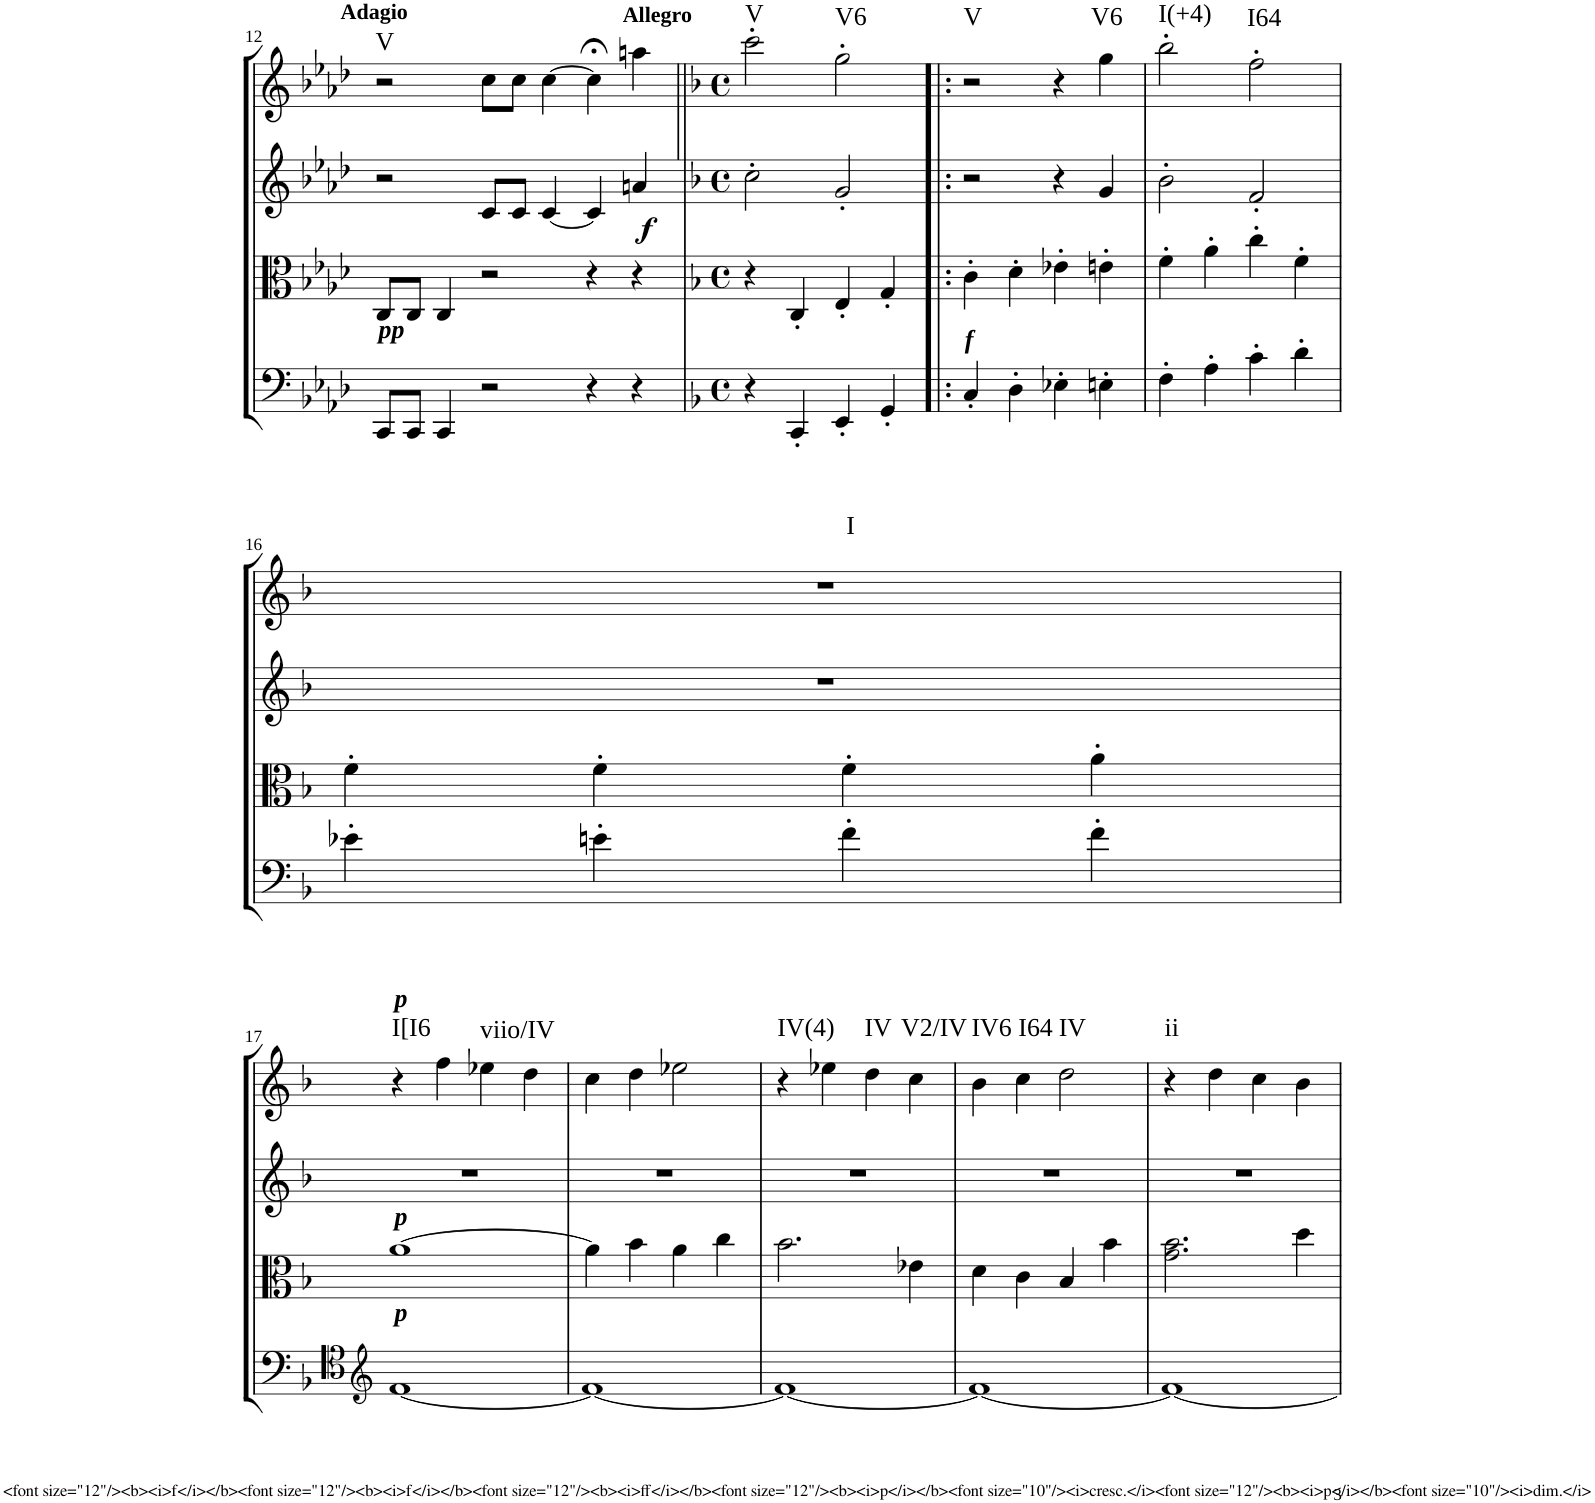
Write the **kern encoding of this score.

**kern	**kern	**kern	**dynam	**kern	**harte
*part4	*part3	*part2	*part2	*part1	*part1
*staff4	*staff3	*staff2	*staff2	*staff1	*
*I"Cello	*I"Viola	*I"2nd Violin	*	*I"1st Violin	*
*	*I'Vla	*I'Vln	*	*I'Vln	*
!!LO:PB:g=z
*clefF4	*clefC3	*clefG2	*	*clefG2	*
*k[b-e-a-d-]	*k[b-e-a-d-]	*k[b-e-a-d-]	*	*k[b-e-a-d-]	*
*A-:	*A-:	*A-:	*	*A-:	*
*M3/2	*M3/2	*M3/2	*	*M3/2	*
=12	=12	=12	=12	=12	=12
!	!	!	!	!LO:TX:a:B:t=Adagio	!
!LO:TX:a:Bi:t=pp	!	!	!	!	!LO:H:kt=V
8CC/L	8C/L	2r	.	2r	N
8CC/J	8C/J	.	.	.	.
4CC/	4C/	.	.	.	.
2r	2r	8c/L	.	8cc\L	.
.	.	8c/J	.	8cc\J	.
.	.	[4c/	.	[4cc\	.
4r	4r	4c/]	.	4cc;<\]	.
!	!	!	!	!LO:TX:a:B:t=Allegro	!
!	!	!	!LO:DY:b	!	!
4r	4r	4an/	f	4aan\	.
=13||	=13||	=13||	=13||	=13||	=13||
*k[b-]	*k[b-]	*k[b-]	*	*k[b-]	*
*F:	*F:	*F:	*	*F:	*
*M4/4	*M4/4	*M4/4	*	*M4/4	*
*met(c)	*met(c)	*met(c)	*	*met(c)	*
!	!	!	!	!	!LO:H:kt=V
4r	4r	2cc'\	.	2ccc'\	N
4CC'/	4C'/	.	.	.	.
!	!	!	!	!	!LO:H:kt=V6
4EE'/	4E'/	2g'/	.	2gg'\	N
4GG'/	4G'/	.	.	.	.
=14!|:	=14!|:	=14!|:	=14!|:	=14!|:	=14!|:
!LO:TX:a:Bi:t=f	!	!	!	!	!LO:H:kt=V
4C'/	4c'\	2r	.	2r	N
4D'\	4d'\	.	.	.	.
4E-X'\	4e-X'\	4r	.	4r	.
!	!	!	!	!	!LO:H:kt=V6
4En'\	4en'\	4g/	.	4gg\	N
=15	=15	=15	=15	=15	=15
!	!	!	!	!	!LO:H:kt=I(+4)
4F'\	4f'\	2b-'\	.	2bb-'\	N
4A'\	4a'\	.	.	.	.
!	!	!	!	!	!LO:H:kt=I64
4c'\	4cc'\	2f'/	.	2ff'\	N
4d'\	4f'\	.	.	.	.
!!LO:LB:g=z
=16	=16	=16	=16	=16	=16
!	!	!	!	!	!LO:H:kt=I
4e-X'\	4f'\	1r	.	1r	N
4en'\	4f'\	.	.	.	.
4f'\	4f'\	.	.	.	.
4f'\	4a'\	.	.	.	.
!!LO:LB:g=z
=17	=17	=17	=17	=17	=17
*clefG2	*	*	*	*	*
!	!	!	!	!LO:TX:a:Bi:t=p	!
!	!LO:TX:a:Bi:t=p	!	!	!	!
!LO:TX:a:Bi:t=p	!	!	!	!	!LO:H:kt=I[I6
[1f	[1a	1r	.	4r	N
.	.	.	.	4ff\	.
!	!	!	!	!	!LO:H:kt=viio/IV
.	.	.	.	4ee-X\	N
.	.	.	.	4dd\	.
=18	=18	=18	=18	=18	=18
1f_	4a\]	1r	.	4cc\	.
.	4b-\	.	.	4dd\	.
.	4a\	.	.	2ee-X\	.
.	4cc\	.	.	.	.
=19	=19	=19	=19	=19	=19
!	!	!	!	!	!LO:H:kt=IV(4)
1f_	2.b-\	1r	.	4r	N
.	.	.	.	4ee-X\	.
!	!	!	!	!	!LO:H:kt=IV
.	.	.	.	4dd\	N
!	!	!	!	!	!LO:H:kt=V2/IV
.	4e-X\	.	.	4cc\	N
=20	=20	=20	=20	=20	=20
!	!	!	!	!	!LO:H:kt=IV6
1f_	4d\	1r	.	4b-\	N
!	!	!	!	!	!LO:H:kt=I64
.	4c\	.	.	4cc\	N
!	!	!	!	!	!LO:H:kt=IV
.	4B-/	.	.	2dd\	N
.	4b-\	.	.	.	.
=21	=21	=21	=21	=21	=21
!	!	!	!	!	!LO:H:kt=ii
1f_	2.g\ 2.b-\	1r	.	4r	N
.	.	.	.	4dd\	.
.	.	.	.	4cc\	.
.	4dd\	.	.	4b-\	.
=	=	=	=	=	=
*-	*-	*-	*-	*-	*-
